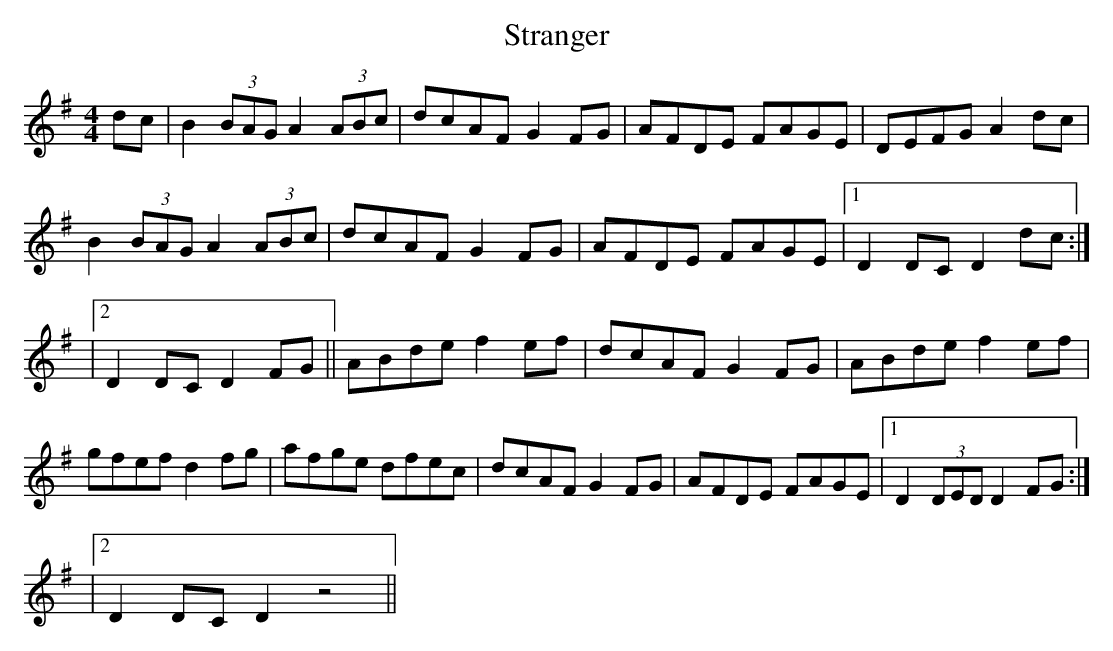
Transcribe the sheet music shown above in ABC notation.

X:1
T: Stranger
M: 4/4
L: 1/8
K: Dmix
dc | B2 (3BAG A2 (3ABc | dcAF G2 FG | AFDE FAGE |\
DEFG A2 dc |
B2 (3BAG A2 (3ABc | dcAF G2 FG | AFDE FAGE |1\
D2 DC D2 dc :|
|2 D2 DC D2 FG || ABde f2 ef | dcAF G2 FG |\
ABde f2 ef |
gfef d2 fg | afge dfec | dcAF G2 FG | AFDE FAGE |1\
D2 (3DED D2 FG :|
|2 D2 DC D2 z4 ||
